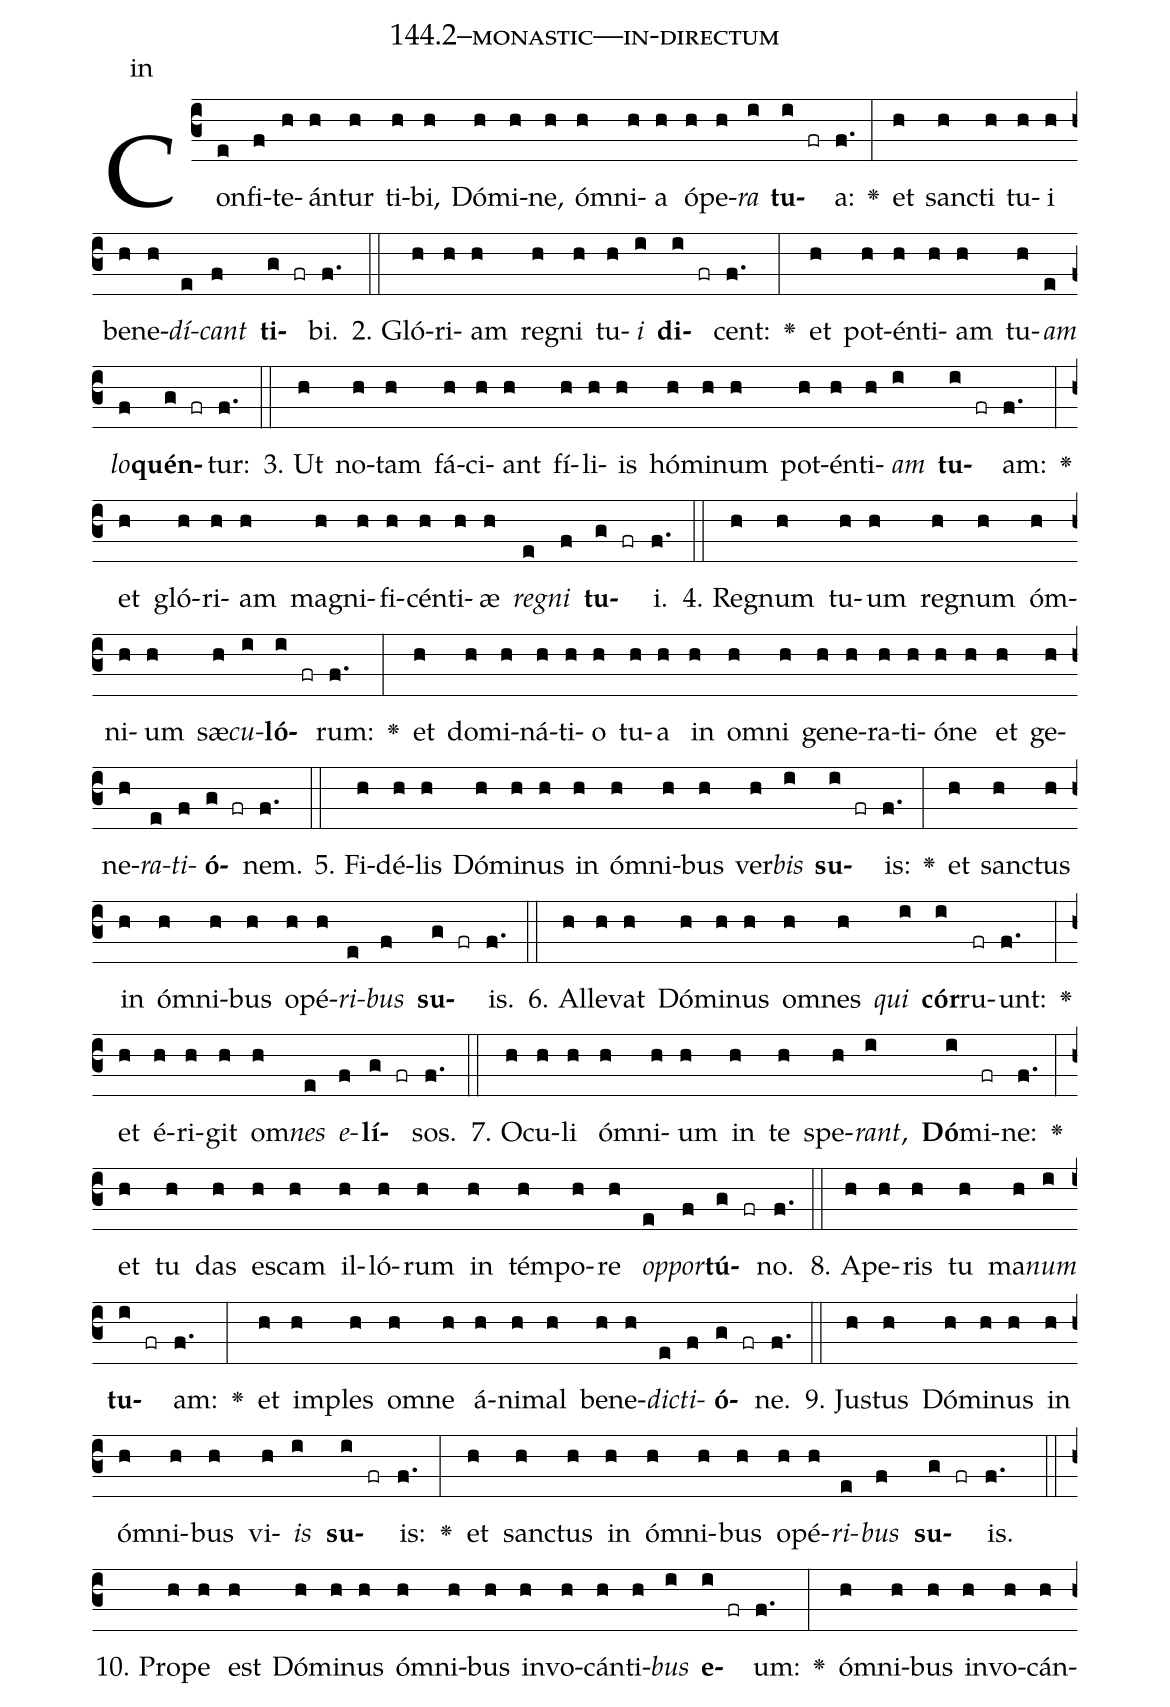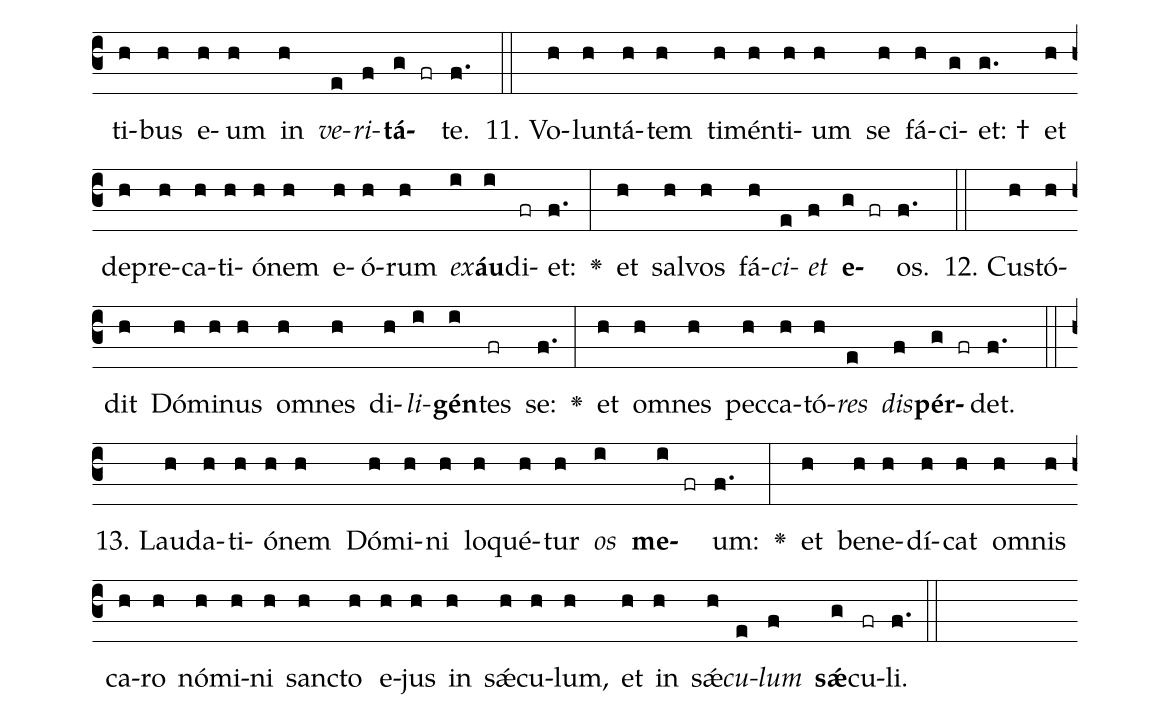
name: 144.2--monastic---in-directum;
annotation: in;
%%
(c3)Con(e)fi(f)te(h)án(h)tur(h) ti(h)bi,(h) Dó(h)mi(h)ne,(h) óm(h)ni(h)a(h) ó(h)pe(h)<i>ra</i>(i) <b>tu</b>(i fr)a:(f.) <v>\greheightstar</v>(:) et(h) sanc(h)ti(h) tu(h)i(h) be(h)ne(h)<i>dí</i>(e)<i>cant</i>(f) <b>ti</b>(g fr)bi.(f.) (::)
2. Gló(h)ri(h)am(h) re(h)gni(h) tu(h)<i>i</i>(i) <b>di</b>(i fr)cent:(f.) <v>\greheightstar</v>(:) et(h) pot(h)én(h)ti(h)am(h) tu(h)<i>am</i>(e) <i>lo</i>(f)<b>quén</b>(g fr)tur:(f.) (::)
3. Ut(h) no(h)tam(h) fá(h)ci(h)ant(h) fí(h)li(h)is(h) hó(h)mi(h)num(h) pot(h)én(h)ti(h)<i>am</i>(i) <b>tu</b>(i fr)am:(f.) <v>\greheightstar</v>(:) et(h) gló(h)ri(h)am(h) ma(h)gni(h)fi(h)cén(h)ti(h)æ(h) <i>re</i>(e)<i>gni</i>(f) <b>tu</b>(g fr)i.(f.) (::)
4. Re(h)gnum(h) tu(h)um(h) re(h)gnum(h) óm(h)ni(h)um(h) sæ(h)<i>cu</i>(i)<b>ló</b>(i fr)rum:(f.) <v>\greheightstar</v>(:) et(h) do(h)mi(h)ná(h)ti(h)o(h) tu(h)a(h) in(h) om(h)ni(h) ge(h)ne(h)ra(h)ti(h)ó(h)ne(h) et(h) ge(h)ne(h)<i>ra</i>(e)<i>ti</i>(f)<b>ó</b>(g fr)nem.(f.) (::)
5. Fi(h)dé(h)lis(h) Dó(h)mi(h)nus(h) in(h) óm(h)ni(h)bus(h) ver(h)<i>bis</i>(i) <b>su</b>(i fr)is:(f.) <v>\greheightstar</v>(:) et(h) sanc(h)tus(h) in(h) óm(h)ni(h)bus(h) o(h)pé(h)<i>ri</i>(e)<i>bus</i>(f) <b>su</b>(g fr)is.(f.) (::)
6. Al(h)le(h)vat(h) Dó(h)mi(h)nus(h) om(h)nes(h) <i>qui</i>(i) <b>cór</b>(i)ru(fr)unt:(f.) <v>\greheightstar</v>(:) et(h) é(h)ri(h)git(h) om(h)<i>nes</i>(e) <i>e</i>(f)<b>lí</b>(g fr)sos.(f.) (::)
7. O(h)cu(h)li(h) óm(h)ni(h)um(h) in(h) te(h) spe(h)<i>rant</i>,(i) <b>Dó</b>(i)mi(fr)ne:(f.) <v>\greheightstar</v>(:) et(h) tu(h) das(h) es(h)cam(h) il(h)ló(h)rum(h) in(h) tém(h)po(h)re(h) <i>op</i>(e)<i>por</i>(f)<b>tú</b>(g fr)no.(f.) (::)
8. A(h)pe(h)ris(h) tu(h) ma(h)<i>num</i>(i) <b>tu</b>(i fr)am:(f.) <v>\greheightstar</v>(:) et(h) im(h)ples(h) om(h)ne(h) á(h)ni(h)mal(h) be(h)ne(h)<i>dic</i>(e)<i>ti</i>(f)<b>ó</b>(g fr)ne.(f.) (::)
9. Jus(h)tus(h) Dó(h)mi(h)nus(h) in(h) óm(h)ni(h)bus(h) vi(h)<i>is</i>(i) <b>su</b>(i fr)is:(f.) <v>\greheightstar</v>(:) et(h) sanc(h)tus(h) in(h) óm(h)ni(h)bus(h) o(h)pé(h)<i>ri</i>(e)<i>bus</i>(f) <b>su</b>(g fr)is.(f.) (::)
10. Pro(h)pe(h) est(h) Dó(h)mi(h)nus(h) óm(h)ni(h)bus(h) in(h)vo(h)cán(h)ti(h)<i>bus</i>(i) <b>e</b>(i fr)um:(f.) <v>\greheightstar</v>(:) óm(h)ni(h)bus(h) in(h)vo(h)cán(h)ti(h)bus(h) e(h)um(h) in(h) <i>ve</i>(e)<i>ri</i>(f)<b>tá</b>(g fr)te.(f.) (::)
11. Vo(h)lun(h)tá(h)tem(h) ti(h)mén(h)ti(h)um(h) se(h) fá(h)ci(g)et: †(g.) et(h) de(h)pre(h)ca(h)ti(h)ó(h)nem(h) e(h)ó(h)rum(h) <i>ex</i>(i)<b>áu</b>(i)di(fr)et:(f.) <v>\greheightstar</v>(:) et(h) sal(h)vos(h) fá(h)<i>ci</i>(e)<i>et</i>(f) <b>e</b>(g fr)os.(f.) (::)
12. Cus(h)tó(h)dit(h) Dó(h)mi(h)nus(h) om(h)nes(h) di(h)<i>li</i>(i)<b>gén</b>(i)tes(fr) se:(f.) <v>\greheightstar</v>(:) et(h) om(h)nes(h) pec(h)ca(h)tó(h)<i>res</i>(e) <i>dis</i>(f)<b>pér</b>(g fr)det.(f.) (::)
13. Lau(h)da(h)ti(h)ó(h)nem(h) Dó(h)mi(h)ni(h) lo(h)qué(h)tur(h) <i>os</i>(i) <b>me</b>(i fr)um:(f.) <v>\greheightstar</v>(:) et(h) be(h)ne(h)dí(h)cat(h) om(h)nis(h) ca(h)ro(h) nó(h)mi(h)ni(h) sanc(h)to(h) e(h)jus(h) in(h) sǽ(h)cu(h)lum,(h) et(h) in(h) sǽ(h)<i>cu</i>(e)<i>lum</i>(f) <b>sǽ</b>(g)cu(fr)li.(f.) (::)
